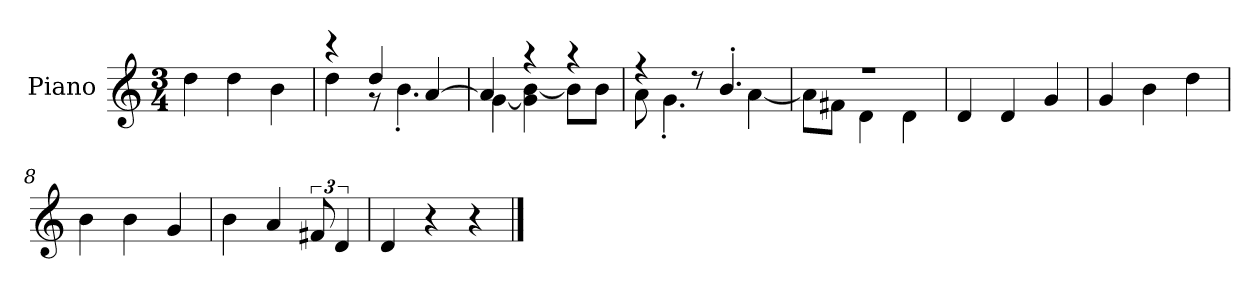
**kern
*part1
*staff1
*I"Piano
*I'P-no
*clefG2
*k[]
*M3/4
*MM172
=1
4dd\
4dd\
4b\
=2
*^
4r	4dd\
4dd/	8r
.	4.b'\
[4a/	.
=3	=3
4a/]	[4g\
4r	4g\] [4b\
4r	8b\L]
.	8b\J
=4	=4
4r	8a\
.	4.g'\
8r	.
4.b'/	.
.	[4a\
=5	=5
2.r	8a\L]
.	8f#X\J
.	4d\
.	4d\
*v	*v
=6
4d/
4d/
4g/
=7
4g/
4b\
4dd\
=8
4b\
4b\
4g/
!!LO:LB:g=z
=9
4b\
4a/
12f#X/
6d/
=10
4d/
4r
4r
==
*-
